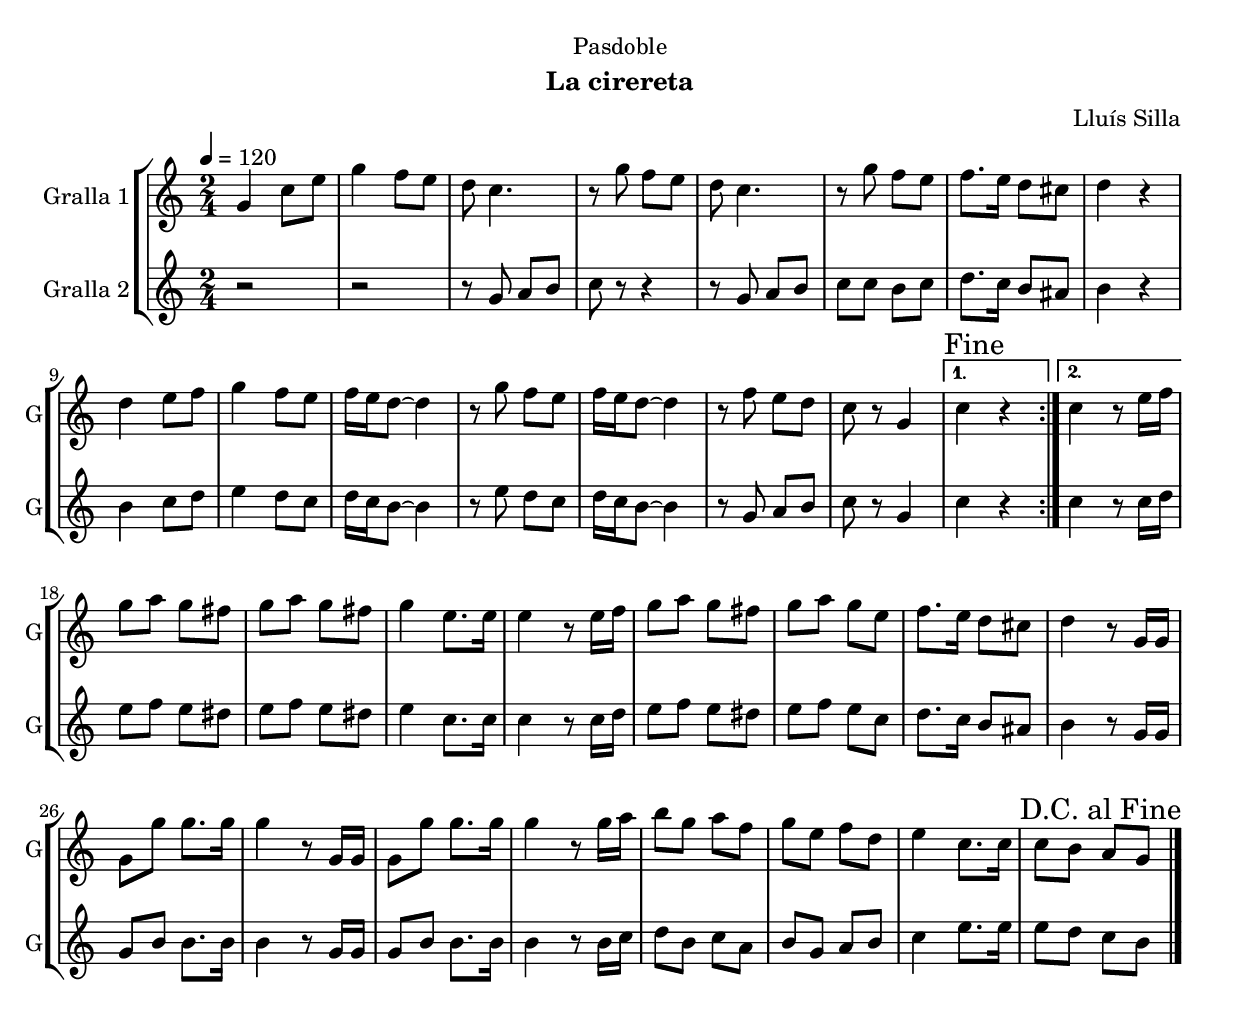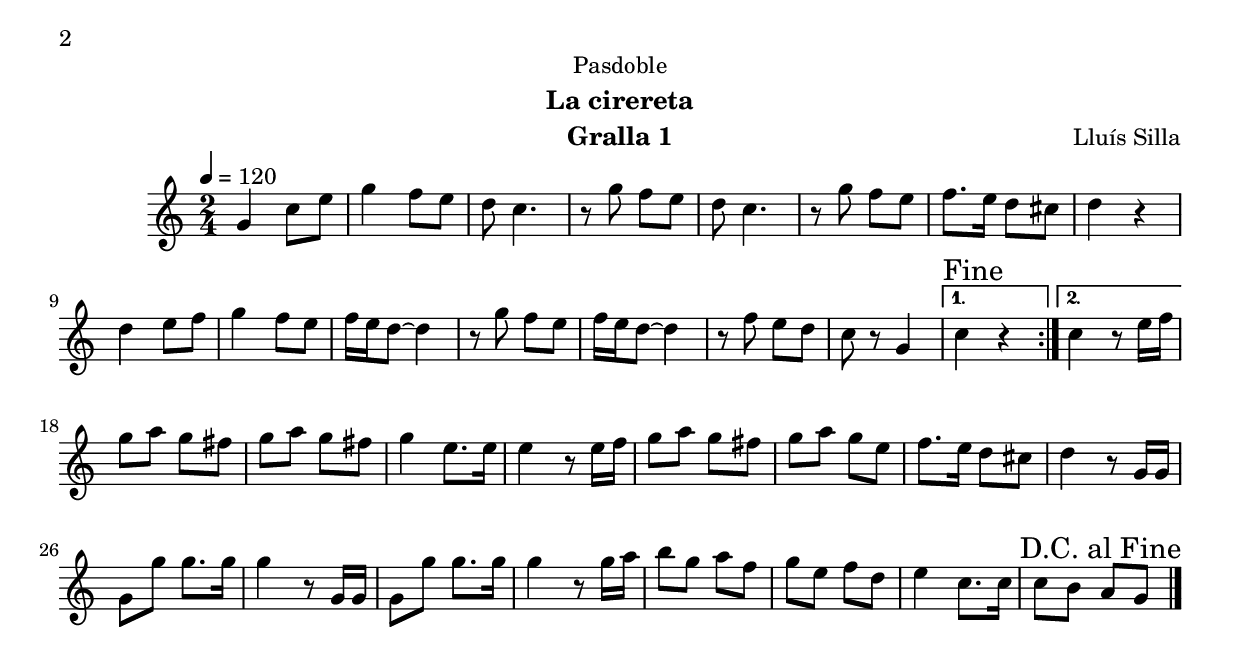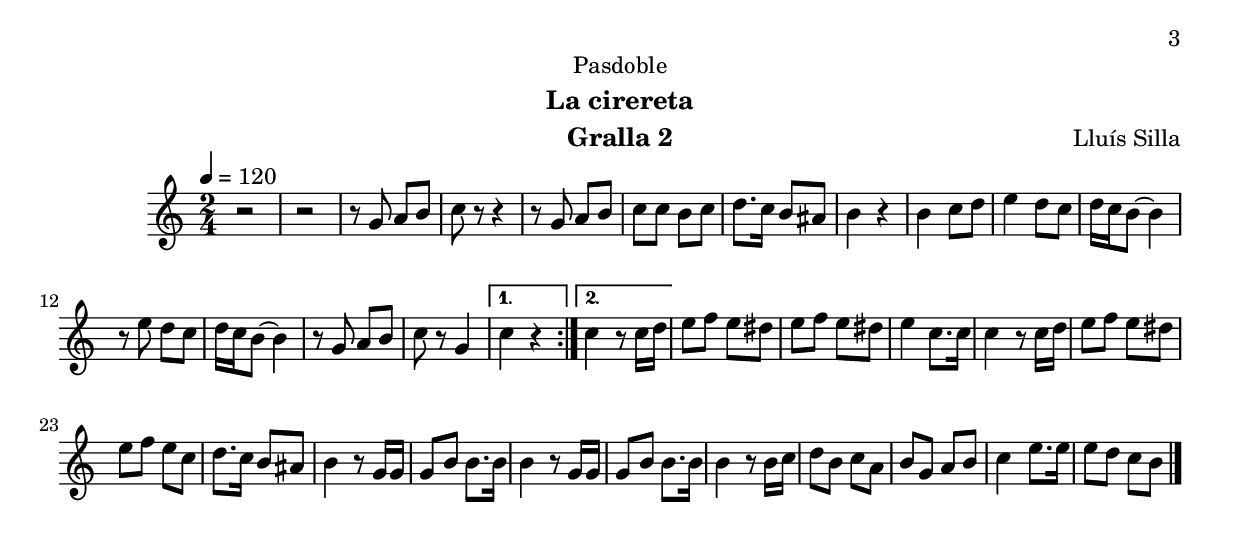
\version "2.16.2"

\header {
  dedication="Pasdoble"
  title=""
  subtitle="La cirereta"
  subsubtitle=""
  poet=""
  meter=""
  piece=""
  composer="Lluís Silla"
  arranger=""
  opus=""
  instrument=""
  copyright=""
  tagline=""
}

liniaroAa =
\relative g'
{
  \tempo 4=120
  \clef treble
  \key c \major
  \time 2/4
  \repeat volta 2 { g4 c8 e  |
  g4 f8 e  |
  d8 c4.  |
  r8 g' f e  |
  %05
  d8 c4.  |
  r8 g' f e  |
  f8. e16 d8 cis  |
  d4 r  |
  d4 e8 f  |
  %10
  g4 f8 e  |
  f16 e d8 ~ d4  |
  r8 g f e  |
  f16 e d8 ~ d4  |
  r8 f e d  |
  %15
  c8 r g4 }
  \alternative { { \mark "Fine" c4 r }
  { c4 r8 e16 f } }
  g8 a g fis  |
  g8 a g fis  |
  %20
  g4 e8. e16  |
  e4 r8 e16 f  |
  g8 a g fis  |
  g8 a g e  |
  f8. e16 d8 cis  |
  %25
  d4 r8 g,16 g  |
  g8 g' g8. g16  |
  g4 r8 g,16 g  |
  g8 g' g8. g16  |
  g4 r8 g16 a  |
  %30
  b8 g a f  |
  g8 e f d  |
  e4 c8. c16  |
  \mark "D.C. al Fine" c8 b a g  \bar "|."
}

liniaroAb =
\relative g'
{
  \tempo 4=120
  \clef treble
  \key c \major
  \time 2/4
  \repeat volta 2 { r2  |
  r2  |
  r8 g a b  |
  c8 r r4  |
  %05
  r8 g a b  |
  c8 c b c  |
  d8. c16 b8 ais  |
  b4 r  |
  b4 c8 d  |
  %10
  e4 d8 c  |
  d16 c b8 ~ b4  |
  r8 e d c  |
  d16 c b8 ~ b4  |
  r8 g a b  |
  %15
  c8 r g4 }
  \alternative { { c4 r }
  { c4 r8 c16 d } }
  e8 f e dis  |
  e8 f e dis  |
  %20
  e4 c8. c16  |
  c4 r8 c16 d  |
  e8 f e dis  |
  e8 f e c  |
  d8. c16 b8 ais  |
  %25
  b4 r8 g16 g  |
  g8 b b8. b16  |
  b4 r8 g16 g  |
  g8 b b8. b16  |
  b4 r8 b16 c  |
  %30
  d8 b c a  |
  b8 g a b  |
  c4 e8. e16  |
  e8 d c b  \bar "|."
}

\bookpart {
  \score {
    \new StaffGroup {
      \override Score.RehearsalMark #'self-alignment-X = #LEFT
      <<
        \new Staff \with {instrumentName = #"Gralla 1" shortInstrumentName = #"G"} \liniaroAa
        \new Staff \with {instrumentName = #"Gralla 2" shortInstrumentName = #"G"} \liniaroAb
      >>
    }
    \layout {}
  }
  \score { \unfoldRepeats
    \new StaffGroup {
      \override Score.RehearsalMark #'self-alignment-X = #LEFT
      <<
        \new Staff \with {instrumentName = #"Gralla 1" shortInstrumentName = #"G"} \liniaroAa
        \new Staff \with {instrumentName = #"Gralla 2" shortInstrumentName = #"G"} \liniaroAb
      >>
    }
    \midi {
      \set Staff.midiInstrument = "oboe"
      \set DrumStaff.midiInstrument = "drums"
    }
  }
}

\bookpart {
  \header {instrument="Gralla 1"}
  \score {
    \new StaffGroup {
      \override Score.RehearsalMark #'self-alignment-X = #LEFT
      <<
        \new Staff \liniaroAa
      >>
    }
    \layout {}
  }
  \score { \unfoldRepeats
    \new StaffGroup {
      \override Score.RehearsalMark #'self-alignment-X = #LEFT
      <<
        \new Staff \liniaroAa
      >>
    }
    \midi {
      \set Staff.midiInstrument = "oboe"
      \set DrumStaff.midiInstrument = "drums"
    }
  }
}

\bookpart {
  \header {instrument="Gralla 2"}
  \score {
    \new StaffGroup {
      \override Score.RehearsalMark #'self-alignment-X = #LEFT
      <<
        \new Staff \liniaroAb
      >>
    }
    \layout {}
  }
  \score { \unfoldRepeats
    \new StaffGroup {
      \override Score.RehearsalMark #'self-alignment-X = #LEFT
      <<
        \new Staff \liniaroAb
      >>
    }
    \midi {
      \set Staff.midiInstrument = "oboe"
      \set DrumStaff.midiInstrument = "drums"
    }
  }
}

